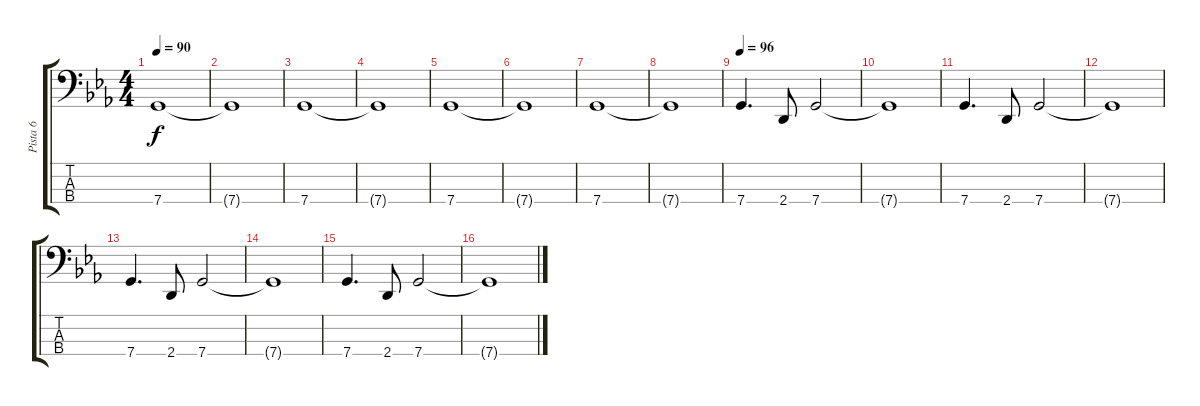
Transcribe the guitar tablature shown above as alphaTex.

\track ("Pista 6" "Pista 6") {instrument electricbasspick}
\staff {score tabs}
\tuning (F2 C2 G1 C1) {hide}
\ts (4 4)
\tempo 90
\clef f4
\ks eb
7.4.1{dy f} |
7.4{t}.1 |
7.4.1 |
7.4{t}.1 |
7.4.1 |
7.4{t}.1 |
7.4.1 |
7.4{t}.1 |
\tempo 96
7.4.4{d} 2.4.8 7.4.2 |
7.4{t}.1 |
7.4.4{d} 2.4.8 7.4.2 |
7.4{t}.1 |
7.4.4{d} 2.4.8 7.4.2 |
7.4{t}.1 |
7.4.4{d} 2.4.8 7.4.2 |
7.4{t}.1
